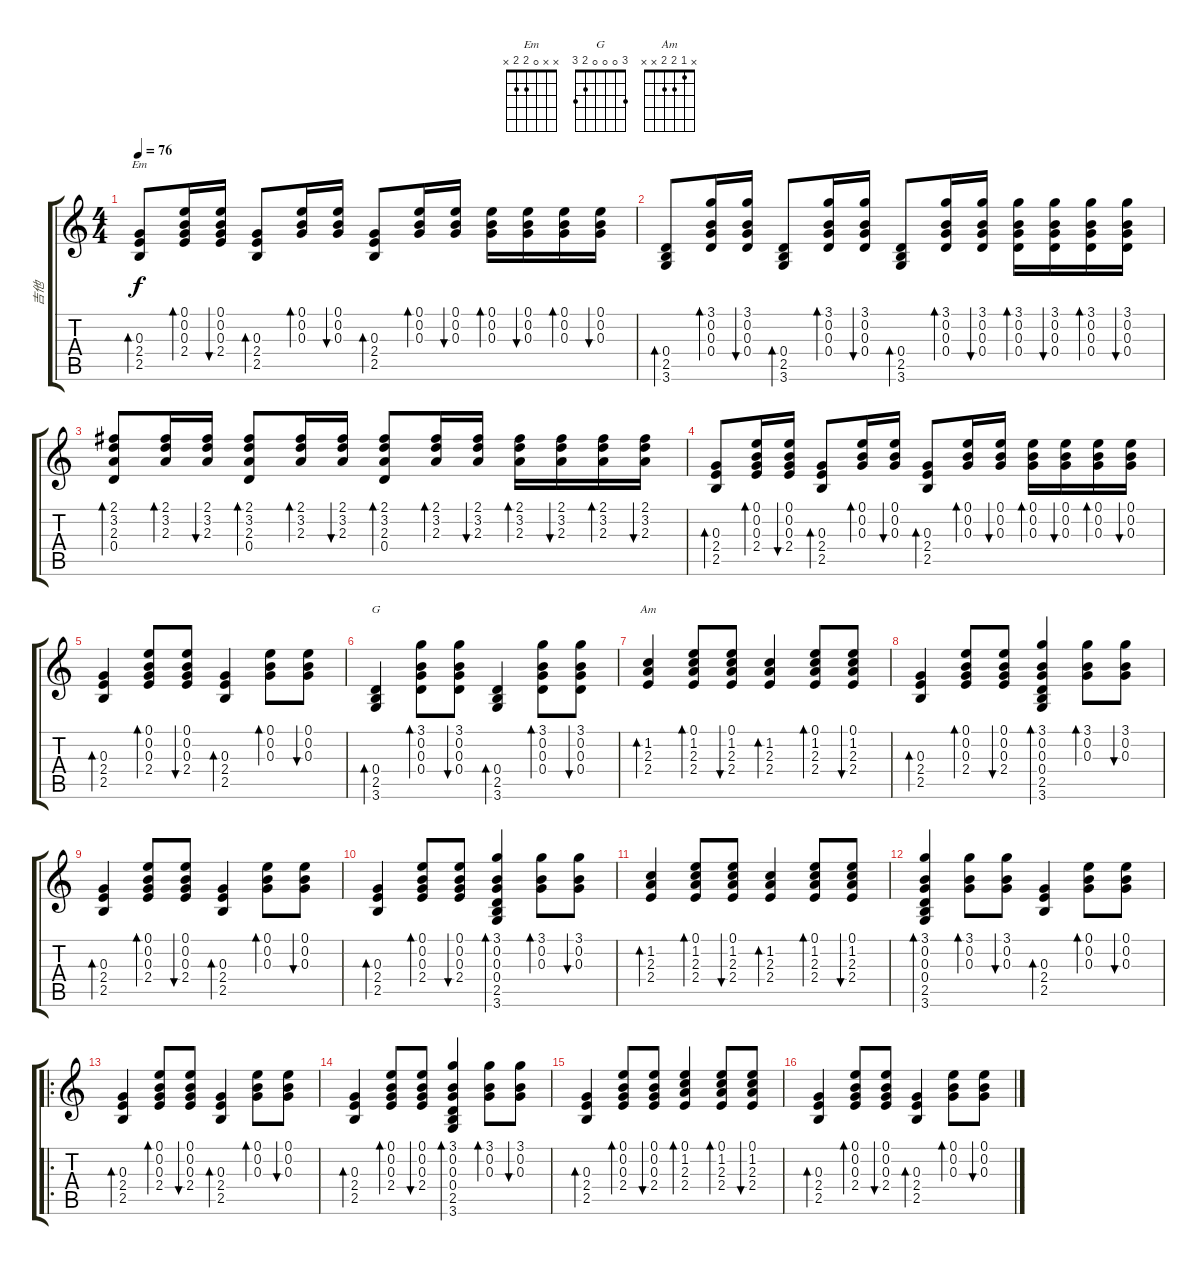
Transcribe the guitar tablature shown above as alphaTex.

\track ("吉他" "吉他") {instrument acousticbass}
\staff {score tabs}
\tuning (E4 B3 G3 D3 A2 E2) {hide}
\chord ("Em" x x 0 2 2 x)
\chord ("G" 3 0 0 0 2 3)
\chord ("Am" x 1 2 2 x x)
\ts (4 4)
\tempo 76
\clef g2
\ks c
(0.3 2.4 2.5).8{bd 60 ch "Em" dy f instrument acousticbass} (0.1 0.2 0.3 2.4).16{bd 60} (0.1 0.2 0.3 2.4).16{bu 60} (0.3 2.4 2.5).8{bd 60} (0.1 0.2 0.3).16{bd 60} (0.1 0.2 0.3).16{bu 60} (0.3 2.4 2.5).8{bd 60} (0.1 0.2 0.3).16{bd 60} (0.1 0.2 0.3).16{bu 60} (0.1 0.2 0.3).16{bd 60} (0.1 0.2 0.3).16{bu 60} (0.1 0.2 0.3).16{bd 60} (0.1 0.2 0.3).16{bu 60} |
(0.4 2.5 3.6).8{bd 60} (3.1 0.2 0.3 0.4).16{bd 60} (3.1 0.2 0.3 0.4).16{bu 60} (0.4 2.5 3.6).8{bd 60} (3.1 0.2 0.3 0.4).16{bd 60} (3.1 0.2 0.3 0.4).16{bu 60} (0.4 2.5 3.6).8{bd 60} (3.1 0.2 0.3 0.4).16{bd 60} (3.1 0.2 0.3 0.4).16{bu 60} (3.1 0.2 0.3 0.4).16{bd 60} (3.1 0.2 0.3 0.4).16{bu 60} (3.1 0.2 0.3 0.4).16{bd 60} (3.1 0.2 0.3 0.4).16{bu 60} |
(2.1 3.2 2.3 0.4).8{bd 60} (2.1 3.2 2.3).16{bd 60} (2.1 3.2 2.3).16{bu 60} (2.1 3.2 2.3 0.4).8{bd 60} (2.1 3.2 2.3).16{bd 60} (2.1 3.2 2.3).16{bu 60} (2.1 3.2 2.3 0.4).8{bd 60} (2.1 3.2 2.3).16{bd 60} (2.1 3.2 2.3).16{bu 60} (2.1 3.2 2.3).16{bd 60} (2.1 3.2 2.3).16{bu 60} (2.1 3.2 2.3).16{bd 60} (2.1 3.2 2.3).16{bu 60} |
(0.3 2.4 2.5).8{bd 60} (0.1 0.2 0.3 2.4).16{bd 60} (0.1 0.2 0.3 2.4).16{bu 60} (0.3 2.4 2.5).8{bd 60} (0.1 0.2 0.3).16{bd 60} (0.1 0.2 0.3).16{bu 60} (0.3 2.4 2.5).8{bd 60} (0.1 0.2 0.3).16{bd 60} (0.1 0.2 0.3).16{bu 60} (0.1 0.2 0.3).16{bd 60} (0.1 0.2 0.3).16{bu 60} (0.1 0.2 0.3).16{bd 60} (0.1 0.2 0.3).16{bu 60} |
(0.3 2.4 2.5).4{bd 60} (0.1 0.2 0.3 2.4).8{bd 60} (0.1 0.2 0.3 2.4).8{bu 60} (0.3 2.4 2.5).4{bd 60} (0.1 0.2 0.3).8{bd 60} (0.1 0.2 0.3).8{bu 60} |
(0.4 2.5 3.6).4{bd 60 ch "G"} (3.1 0.2 0.3 0.4).8{bd 60} (3.1 0.2 0.3 0.4).8{bu 60} (0.4 2.5 3.6).4{bd 60} (3.1 0.2 0.3 0.4).8{bd 60} (3.1 0.2 0.3 0.4).8{bu 60} |
(1.2 2.3 2.4).4{bd 60 ch "Am"} (0.1 1.2 2.3 2.4).8{bd 60} (0.1 1.2 2.3 2.4).8{bu 60} (1.2 2.3 2.4).4{bd 60} (0.1 1.2 2.3 2.4).8{bd 60} (0.1 1.2 2.3 2.4).8{bu 60} |
(0.3 2.4 2.5).4{bd 60} (0.1 0.2 0.3 2.4).8{bd 60} (0.1 0.2 0.3 2.4).8{bu 60} (3.1 0.2 0.3 0.4 2.5 3.6).4{bd 60} (3.1 0.2 0.3).8{bd 60} (3.1 0.2 0.3).8{bu 60} |
(0.3 2.4 2.5).4{bd 60} (0.1 0.2 0.3 2.4).8{bd 60} (0.1 0.2 0.3 2.4).8{bu 60} (0.3 2.4 2.5).4{bd 60} (0.1 0.2 0.3).8{bd 60 txt ""} (0.1 0.2 0.3).8{bu 60} |
(0.3 2.4 2.5).4{bd 60} (0.1 0.2 0.3 2.4).8{bd 60} (0.1 0.2 0.3 2.4).8{bu 60} (3.1 0.2 0.3 0.4 2.5 3.6).4{bd 60} (3.1 0.2 0.3).8{bd 60} (3.1 0.2 0.3).8{bu 60} |
(1.2 2.3 2.4).4{bd 60} (0.1 1.2 2.3 2.4).8{bd 60} (0.1 1.2 2.3 2.4).8{bu 60} (1.2 2.3 2.4).4{bd 60} (0.1 1.2 2.3 2.4).8{bd 60} (0.1 1.2 2.3 2.4).8{bu 60} |
(3.1 0.2 0.3 0.4 2.5 3.6).4{bd 60} (3.1 0.2 0.3).8{bd 60} (3.1 0.2 0.3).8{bu 60} (0.3 2.4 2.5).4{bd 60} (0.1 0.2 0.3).8{bd 60} (0.1 0.2 0.3).8{bu 60} |
\ro
(0.3 2.4 2.5).4{bd 60} (0.1 0.2 0.3 2.4).8{bd 60} (0.1 0.2 0.3 2.4).8{bu 60} (0.3 2.4 2.5).4{bd 60} (0.1 0.2 0.3).8{bd 60} (0.1 0.2 0.3).8{bu 60} |
(0.3 2.4 2.5).4{bd 60} (0.1 0.2 0.3 2.4).8{bd 60} (0.1 0.2 0.3 2.4).8{bu 60} (3.1 0.2 0.3 0.4 2.5 3.6).4{bd 60} (3.1 0.2 0.3).8{bd 60} (3.1 0.2 0.3).8{bu 60} |
(0.3 2.4 2.5).4{bd 60} (0.1 0.2 0.3 2.4).8{bd 60} (0.1 0.2 0.3 2.4).8{bu 60} (0.1 1.2 2.3 2.4).4{bd 60} (0.1 1.2 2.3 2.4).8{bd 60} (0.1 1.2 2.3 2.4).8{bu 60} |
(0.3 2.4 2.5).4{bd 60} (0.1 0.2 0.3 2.4).8{bd 60} (0.1 0.2 0.3 2.4).8{bu 60} (0.3 2.4 2.5).4{bd 60} (0.1 0.2 0.3).8{bd 60} (0.1 0.2 0.3).8{bu 60}
